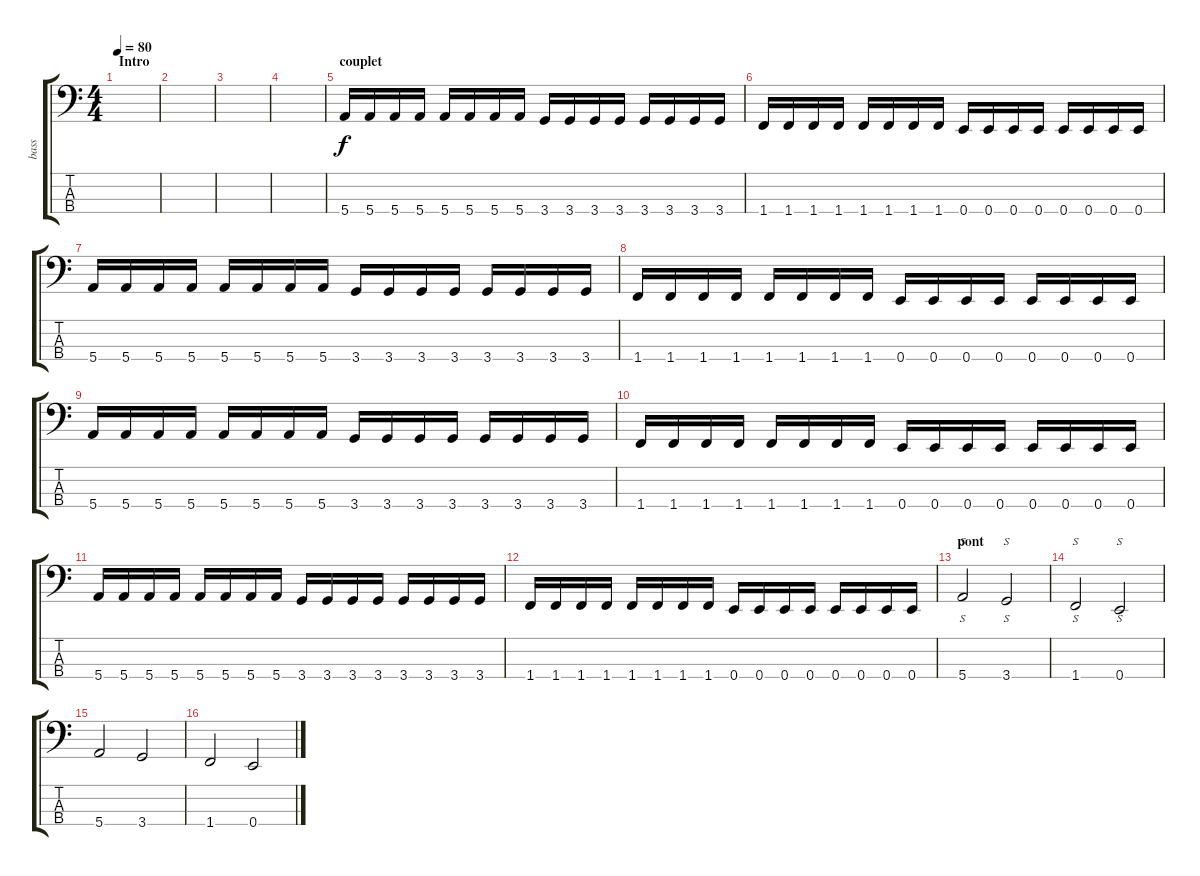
\track ("bass" "bass") {instrument electricbasspick}
\staff {score tabs}
\tuning (G2 D2 A1 E1) {hide}
\ts (4 4)
\section ("" "Intro")
\tempo 80
\clef f4
\ks c
|
|
|
|
\section ("" "couplet")
5.4.16 5.4.16 5.4.16 5.4.16 5.4.16 5.4.16 5.4.16 5.4.16 3.4.16 3.4.16 3.4.16 3.4.16 3.4.16 3.4.16 3.4.16 3.4.16 |
1.4.16 1.4.16 1.4.16 1.4.16 1.4.16 1.4.16 1.4.16 1.4.16 0.4.16 0.4.16 0.4.16 0.4.16 0.4.16 0.4.16 0.4.16 0.4.16 |
5.4.16 5.4.16 5.4.16 5.4.16 5.4.16 5.4.16 5.4.16 5.4.16 3.4.16 3.4.16 3.4.16 3.4.16 3.4.16 3.4.16 3.4.16 3.4.16 |
1.4.16 1.4.16 1.4.16 1.4.16 1.4.16 1.4.16 1.4.16 1.4.16 0.4.16 0.4.16 0.4.16 0.4.16 0.4.16 0.4.16 0.4.16 0.4.16 |
5.4.16 5.4.16 5.4.16 5.4.16 5.4.16 5.4.16 5.4.16 5.4.16 3.4.16 3.4.16 3.4.16 3.4.16 3.4.16 3.4.16 3.4.16 3.4.16 |
1.4.16 1.4.16 1.4.16 1.4.16 1.4.16 1.4.16 1.4.16 1.4.16 0.4.16 0.4.16 0.4.16 0.4.16 0.4.16 0.4.16 0.4.16 0.4.16 |
5.4.16 5.4.16 5.4.16 5.4.16 5.4.16 5.4.16 5.4.16 5.4.16 3.4.16 3.4.16 3.4.16 3.4.16 3.4.16 3.4.16 3.4.16 3.4.16 |
1.4.16 1.4.16 1.4.16 1.4.16 1.4.16 1.4.16 1.4.16 1.4.16 0.4.16 0.4.16 0.4.16 0.4.16 0.4.16 0.4.16 0.4.16 0.4.16 |
\section ("" "pont")
5.4.2{s} 3.4.2{s} |
1.4.2{s} 0.4.2{s} |
5.4.2 3.4.2 |
1.4.2 0.4.2
